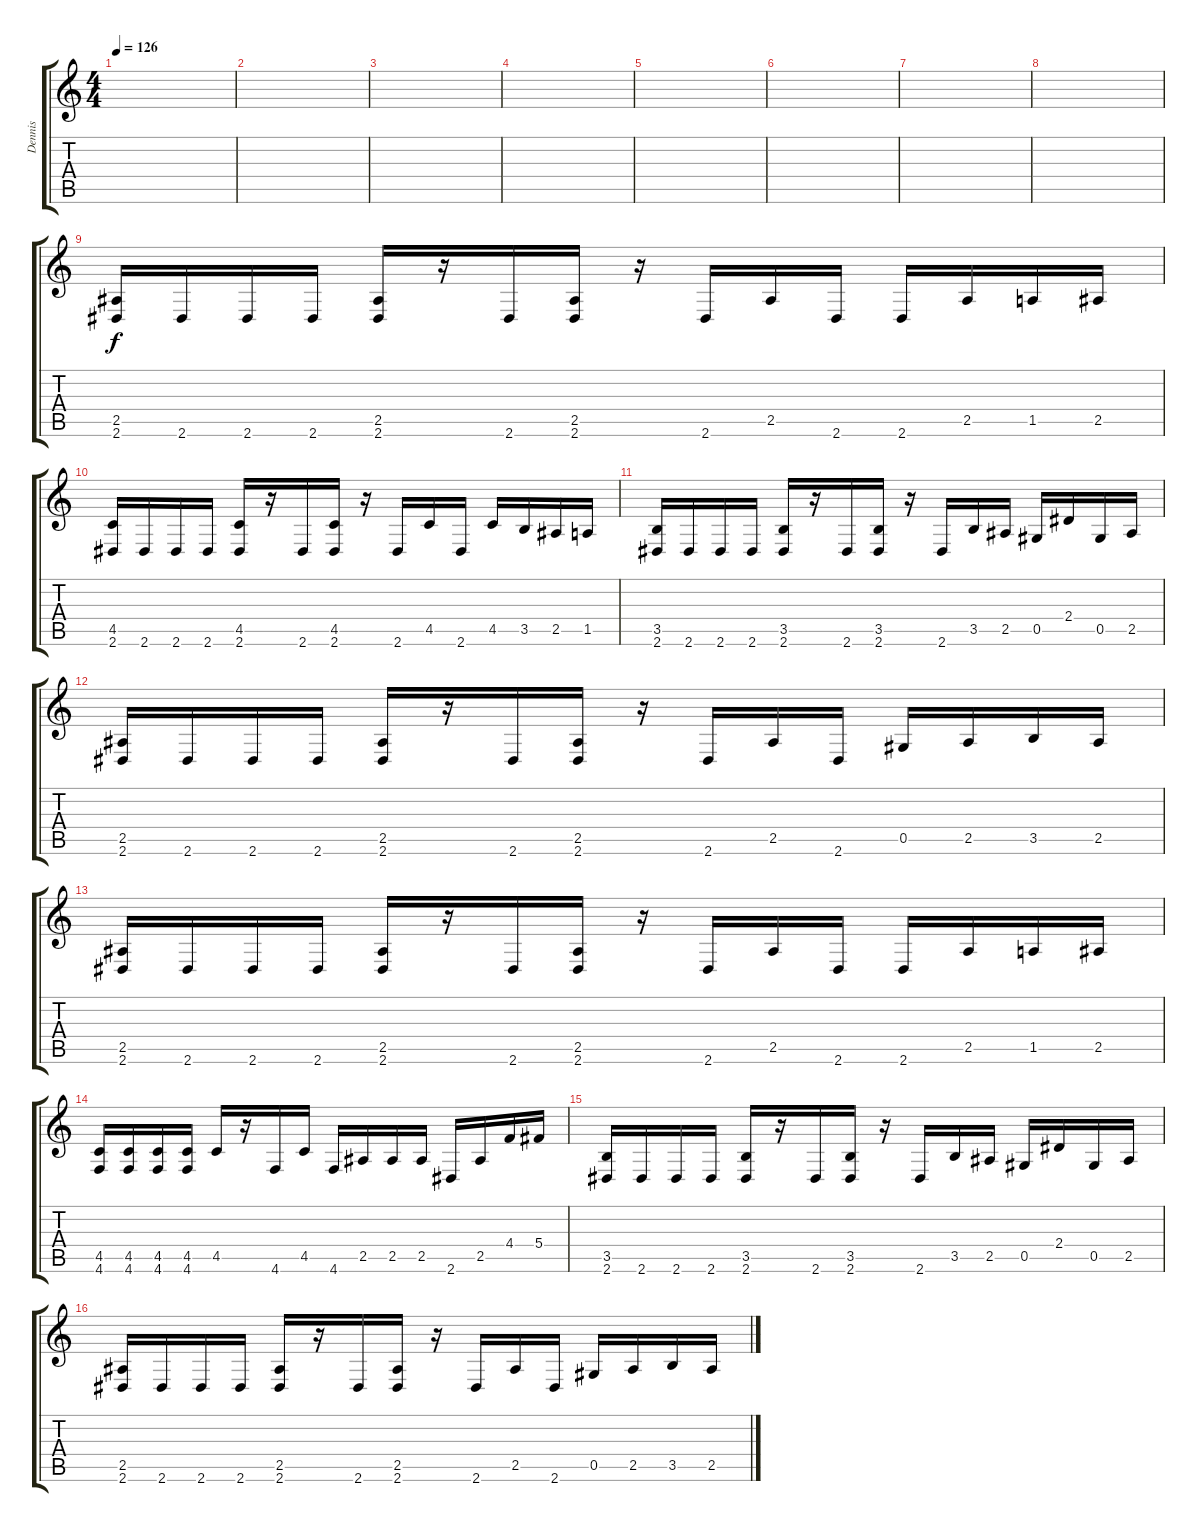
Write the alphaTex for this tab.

\track ("Dennis" "Dennis") {instrument distortionguitar}
\staff {score tabs}
\tuning (Eb4 Bb3 Gb3 Db3 Ab2 Db2) {hide}
\ts (4 4)
\tempo 126
\clef g2
\ks c
|
|
|
|
|
|
|
|
(2.5 2.6).16 2.6.16 2.6.16 2.6.16 (2.5 2.6).16 r.16 2.6.16 (2.5 2.6).16 r.16 2.6.16 2.5.16 2.6.16 2.6.16 2.5.16 1.5.16 2.5.16 |
(4.5 2.6).16 2.6.16 2.6.16 2.6.16 (4.5 2.6).16 r.16 2.6.16 (4.5 2.6).16 r.16 2.6.16 4.5.16 2.6.16 4.5.16 3.5.16 2.5.16 1.5.16 |
(3.5 2.6).16 2.6.16 2.6.16 2.6.16 (3.5 2.6).16 r.16 2.6.16 (3.5 2.6).16 r.16 2.6.16 3.5.16 2.5.16 0.5.16 2.4.16 0.5.16 2.5.16 |
(2.5 2.6).16 2.6.16 2.6.16 2.6.16 (2.5 2.6).16 r.16 2.6.16 (2.5 2.6).16 r.16 2.6.16 2.5.16 2.6.16 0.5.16 2.5.16 3.5.16 2.5.16 |
(2.5 2.6).16 2.6.16 2.6.16 2.6.16 (2.5 2.6).16 r.16 2.6.16 (2.5 2.6).16 r.16 2.6.16 2.5.16 2.6.16 2.6.16 2.5.16 1.5.16 2.5.16 |
(4.5 4.6).16 (4.5 4.6).16 (4.5 4.6).16 (4.5 4.6).16 4.5.16 r.16 4.6.16 4.5.16 4.6.16 2.5.16 2.5.16 2.5.16 2.6.16 2.5.16 4.4.16 5.4.16 |
(3.5 2.6).16 2.6.16 2.6.16 2.6.16 (3.5 2.6).16 r.16 2.6.16 (3.5 2.6).16 r.16 2.6.16 3.5.16 2.5.16 0.5.16 2.4.16 0.5.16 2.5.16 |
(2.5 2.6).16 2.6.16 2.6.16 2.6.16 (2.5 2.6).16 r.16 2.6.16 (2.5 2.6).16 r.16 2.6.16 2.5.16 2.6.16 0.5.16 2.5.16 3.5.16 2.5.16
